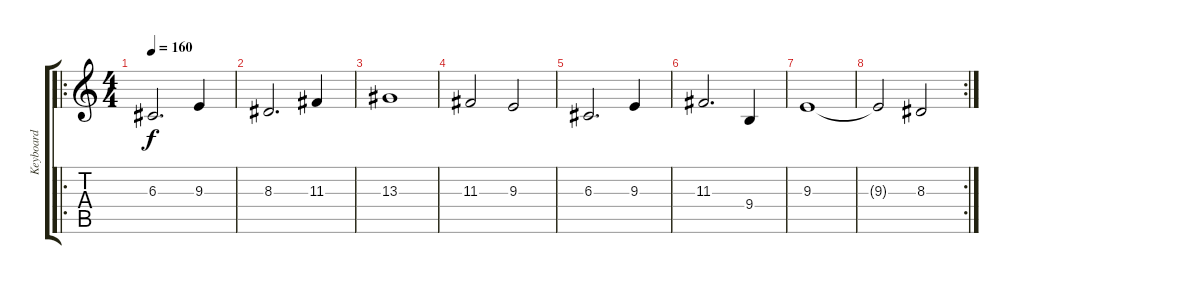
\track ("Keyboard" "Keyboard") {instrument stringensemble1}
\staff {score tabs}
\tuning (E4 B3 G3 D3 A2 E2) {hide}
\ro
\ts (4 4)
\tempo 160
\clef g2
\ks c
6.3.2{d dy f} 9.3.4 |
8.3.2{d} 11.3.4 |
13.3.1 |
11.3.2 9.3.2 |
6.3.2{d} 9.3.4 |
11.3.2{d} 9.4.4 |
9.3.1 |
\rc 2
9.3{t}.2 8.3.2
